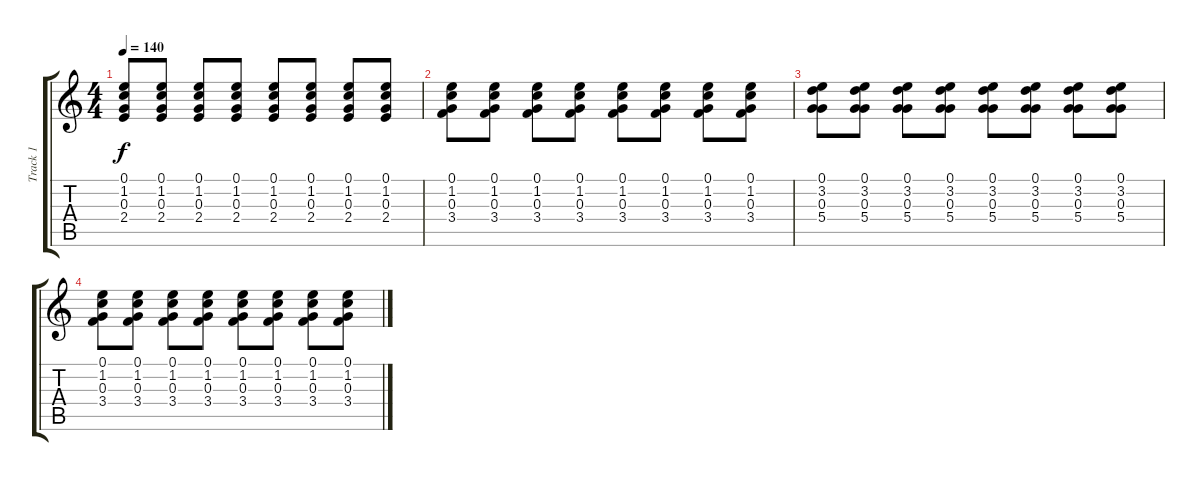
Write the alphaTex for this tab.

\track ("Track 1" "Track 1") {instrument overdrivenguitar}
\staff {score tabs}
\tuning (E4 B3 G3 D3 A2 E2) {hide}
\ts (4 4)
\tempo 140
\clef g2
\ks c
(0.1 1.2 0.3 2.4).8{dy f} (0.1 1.2 0.3 2.4).8 (0.1 1.2 0.3 2.4).8 (0.1 1.2 0.3 2.4).8 (0.1 1.2 0.3 2.4).8 (0.1 1.2 0.3 2.4).8 (0.1 1.2 0.3 2.4).8 (0.1 1.2 0.3 2.4).8 |
(0.1 1.2 0.3 3.4).8 (0.1 1.2 0.3 3.4).8 (0.1 1.2 0.3 3.4).8 (0.1 1.2 0.3 3.4).8 (0.1 1.2 0.3 3.4).8 (0.1 1.2 0.3 3.4).8 (0.1 1.2 0.3 3.4).8 (0.1 1.2 0.3 3.4).8 |
(0.1 3.2 0.3 5.4).8 (0.1 3.2 0.3 5.4).8 (0.1 3.2 0.3 5.4).8 (0.1 3.2 0.3 5.4).8 (0.1 3.2 0.3 5.4).8 (0.1 3.2 0.3 5.4).8 (0.1 3.2 0.3 5.4).8 (0.1 3.2 0.3 5.4).8 |
(0.1 1.2 0.3 3.4).8 (0.1 1.2 0.3 3.4).8 (0.1 1.2 0.3 3.4).8 (0.1 1.2 0.3 3.4).8 (0.1 1.2 0.3 3.4).8 (0.1 1.2 0.3 3.4).8 (0.1 1.2 0.3 3.4).8 (0.1 1.2 0.3 3.4).8
